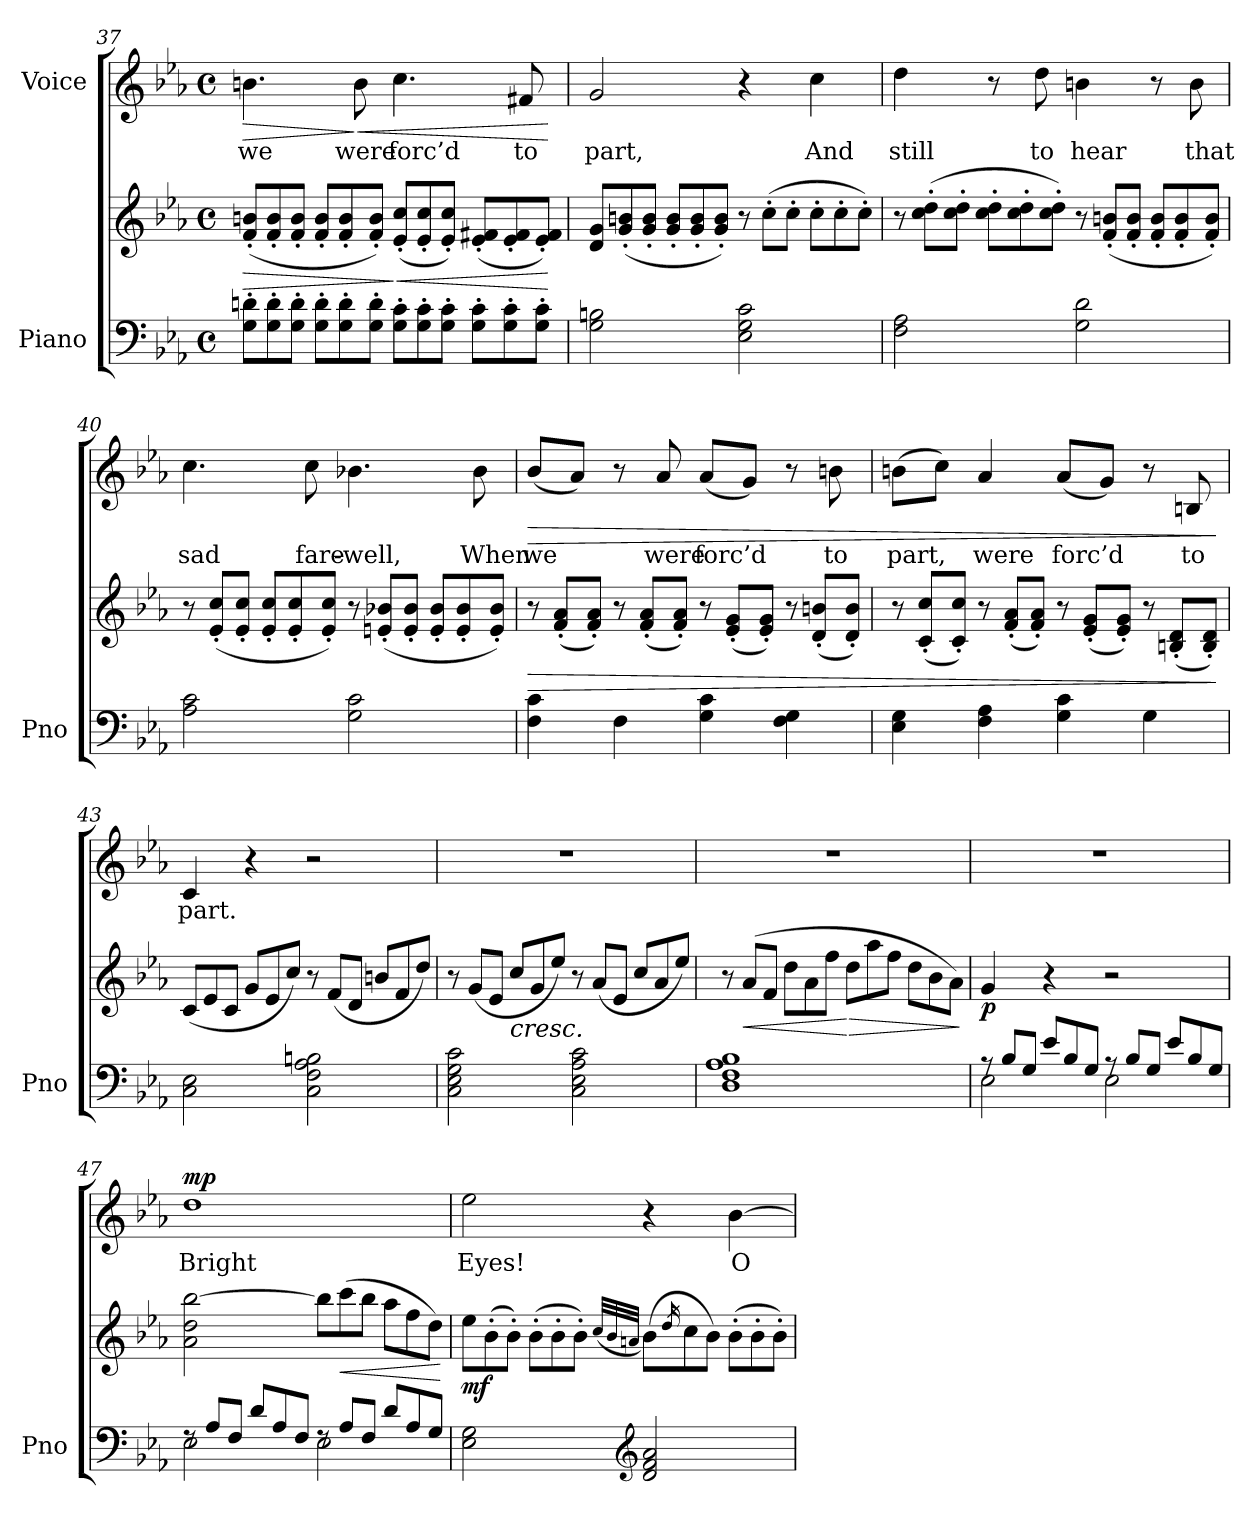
**kern	**kern	**dynam	**kern	**text	**dynam
*part2	*part2	*part2	*part1	*part1	*part1
*staff3	*staff2	*staff2/3	*staff1	*staff1	*staff1
*I"Piano	*	*	*I"Voice	*	*
*I'Pno	*	*	*	*	*
!!LO:PB:g=z
*clefF4	*clefG2	*	*clefG2	*	*
*k[b-e-a-]	*k[b-e-a-]	*	*k[b-e-a-]	*	*
*M4/4	*M4/4	*	*M4/4	*	*
*met(c)	*met(c)	*	*met(c)	*	*
*Xtuplet	*Xtuplet	*	*	*	*
=37	=37	=37	=37	=37	=37
!	!	!LO:HP:b	!	!LO:LY:b	!LO:HP:b
12G\' 12dn\'L	(<12f/' 12bn/'L	>	4.bn\	we	>
12G\' 12d\'	12f/' 12b/'	.	.	.	.
12G\' 12d\'J	12f/' 12b/'J	.	.	.	.
12G\' 12d\'L	12f/' 12b/'L	.	.	.	.
12G\' 12d\'	12f/' 12b/'	.	.	.	.
!	!	!	!	!LO:LY:b	!LO:HP:n=1:b
.	.	.	8b\	were	] <
12G\' 12d\'J	12f/' 12b/'J)	.	.	.	.
!	!	!LO:HP:n=1:b	!	!LO:LY:b	!
12G\' 12c\'L	(<12e-/' 12cc/'L	] <	4.cc\	forc’d	.
12G\' 12c\'	12e-/' 12cc/'	.	.	.	.
12G\' 12c\'J	12e-/' 12cc/'J)	.	.	.	.
12G\' 12c\'L	(<12e-/' 12f#X/'L	.	.	.	.
12G\' 12c\'	12e-/' 12f#/'	.	.	.	.
!	!	!	!	!LO:LY:b	!
.	.	.	8f#X/	to	.
12G\' 12c\'J	12e-/' 12f#/'J)	.	.	.	.
.	.	[	.	.	[
=38	=38	=38	=38	=38	=38
!	!	!	!	!LO:LY:b	!
2G\ 2Bn\	12d/ 12g/L	.	2g/	part,	.
.	(<12g/' 12bn/'	.	.	.	.
.	12g/' 12b/'J	.	.	.	.
.	12g/' 12b/'L	.	.	.	.
.	12g/' 12b/'	.	.	.	.
.	12g/' 12b/'J)	.	.	.	.
2E-\ 2G\ 2c\	12r	.	4r	.	.
.	(>12cc'\L	.	.	.	.
.	12cc'\J	.	.	.	.
!	!	!	!	!LO:LY:b	!
.	12cc'\L	.	4cc\	And	.
.	12cc'\	.	.	.	.
.	12cc'\J)	.	.	.	.
!!LO:LB:g=z
=39	=39	=39	=39	=39	=39
!	!	!	!	!LO:LY:b	!
2F\ 2A-\	12r	.	4dd\	still	.
.	(>12cc\' 12dd\'L	.	.	.	.
.	12cc\' 12dd\'J	.	.	.	.
.	12cc\' 12dd\'L	.	8r	.	.
.	12cc\' 12dd\'	.	.	.	.
!	!	!	!	!LO:LY:b	!
.	.	.	8dd\	to	.
.	12cc\' 12dd\'J)	.	.	.	.
!	!	!	!	!LO:LY:b	!
2G\ 2d\	12r	.	4bn\	hear	.
.	(<12f/' 12bn/'L	.	.	.	.
.	12f/' 12b/'J	.	.	.	.
.	12f/' 12b/'L	.	8r	.	.
.	12f/' 12b/'	.	.	.	.
!	!	!	!	!LO:LY:b	!
.	.	.	8b\	that	.
.	12f/' 12b/'J)	.	.	.	.
=40	=40	=40	=40	=40	=40
!	!	!	!	!LO:LY:b	!
2A-\ 2c\	12r	.	4.cc\	sad	.
.	(<12e-/' 12cc/'L	.	.	.	.
.	12e-/' 12cc/'J	.	.	.	.
.	12e-/' 12cc/'L	.	.	.	.
.	12e-/' 12cc/'	.	.	.	.
!	!	!	!	!LO:LY:b	!
.	.	.	8cc\	fare-	.
.	12e-/' 12cc/'J)	.	.	.	.
!	!	!	!	!LO:LY:b	!
2G\ 2c\	12r	.	4.b-X\	-well,	.
.	(<12en/' 12b-X/'L	.	.	.	.
.	12e/' 12b-/'J	.	.	.	.
.	12e/' 12b-/'L	.	.	.	.
.	12e/' 12b-/'	.	.	.	.
!	!	!	!	!LO:LY:b	!
.	.	.	8b-\	When	.
.	12e/' 12b-/'J)	.	.	.	.
!!LO:LB:g=z
=41	=41	=41	=41	=41	=41
!	!	!LO:HP:b	!	!LO:LY:b	!LO:HP:b
4F\ 4c\	12r	>	(<8b-/L	we	>
.	(<12f/' 12a-/'L	.	.	.	.
.	.	.	8a-/J)	.	.
.	12f/' 12a-/'J)	.	.	.	.
4F\	12r	.	8r	.	.
.	(<12f/' 12a-/'L	.	.	.	.
!	!	!	!	!LO:LY:b	!
.	.	.	8a-/	were	.
.	12f/' 12a-/'J)	.	.	.	.
!	!	!	!	!LO:LY:b	!
4G\ 4c\	12r	.	(<8a-/L	forc’d	.
.	(<12e-/' 12g/'L	.	.	.	.
.	.	.	8g/J)	.	.
.	12e-/' 12g/'J)	.	.	.	.
4F\ 4G\	12r	.	8r	.	.
.	(<12d/' 12bn/'L	.	.	.	.
!	!	!	!	!LO:LY:b	!
.	.	.	8bn\	to	.
.	12d/' 12b/'J)	.	.	.	.
=42	=42	=42	=42	=42	=42
!	!	!	!	!LO:LY:b	!
4E-\ 4G\	12r	.	(>8bni\L	part,	.
.	(<12c/' 12cc/'L	.	.	.	.
.	.	.	8cc\J)	.	.
.	12c/' 12cc/'J)	.	.	.	.
!	!	!	!	!LO:LY:b	!
4F\ 4A-\	12r	.	4a-/	were	.
.	(<12f/' 12a-/'L	.	.	.	.
.	12f/' 12a-/'J)	.	.	.	.
!	!	!	!	!LO:LY:b	!
4G\ 4c\	12r	.	(<8a-/L	forc’d	.
.	(<12e-/' 12g/'L	.	.	.	.
.	.	.	8g/J)	.	.
.	12e-/' 12g/'J)	.	.	.	.
4G\	12r	.	8r	.	.
.	(<12Bn/' 12d/'L	.	.	.	.
!	!	!	!	!LO:LY:b	!
.	.	.	8Bn/	to	.
.	12B/' 12d/'J)	.	.	.	.
.	.	]	.	.	]
=43	=43	=43	=43	=43	=43
!	!	!	!	!LO:LY:b	!
2C\ 2E-\	(<12c/L	.	4c/	part.	.
.	12e-/	.	.	.	.
.	12c/J	.	.	.	.
.	12g/L	.	4r	.	.
.	12e-/	.	.	.	.
.	12cc/J)	.	.	.	.
2C\ 2F\ 2A-\ 2Bn\	12r	.	2r	.	.
.	(<12f/L	.	.	.	.
.	12d/J	.	.	.	.
.	12bn/L	.	.	.	.
.	12f/	.	.	.	.
.	12dd/J)	.	.	.	.
!!LO:LB:g=z
=44	=44	=44	=44	=44	=44
2C\ 2E-\ 2G\ 2c\	12r	.	1r	.	.
.	(<12g/L	.	.	.	.
.	12e-/J	.	.	.	.
!	!LO:TX:b:i:t=cresc.	!	!	!	!
.	12cc/L	.	.	.	.
.	12g/	.	.	.	.
.	12ee-/J)	.	.	.	.
2C\ 2E-\ 2A-\ 2c\	12r	.	.	.	.
.	(<12a-/L	.	.	.	.
.	12e-/J	.	.	.	.
.	12cc/L	.	.	.	.
.	12a-/	.	.	.	.
.	12ee-/J)	.	.	.	.
=45	=45	=45	=45	=45	=45
1D 1F 1A- 1B-	12r	.	1r	.	.
!	!	!LO:HP:b	!	!	!
.	(>12a-/L	<	.	.	.
.	12f/J	.	.	.	.
.	12dd\L	.	.	.	.
.	12a-\	.	.	.	.
.	12ff\J	.	.	.	.
!	!	!LO:HP:n=1:b	!	!	!
.	12dd\L	[ >	.	.	.
.	12aa-\	.	.	.	.
.	12ff\J	.	.	.	.
.	12dd\L	.	.	.	.
.	12b-\	.	.	.	.
.	12a-\J)	.	.	.	.
.	.	]	.	.	.
=46	=46	=46	=46	=46	=46
*^	*	*	*	*	*
!	!	!	!LO:DY:b	!	!	!
12rA	2E-\	4g/	p	1r	.	.
12B-/L	.	.	.	.	.	.
12G/J	.	.	.	.	.	.
12e-/L	.	4r	.	.	.	.
12B-/	.	.	.	.	.	.
12G/J	.	.	.	.	.	.
12rA	2E-\	2r	.	.	.	.
12B-/L	.	.	.	.	.	.
12G/J	.	.	.	.	.	.
12e-/L	.	.	.	.	.	.
12B-/	.	.	.	.	.	.
12G/J	.	.	.	.	.	.
!!LO:PB:g=z
=47	=47	=47	=47	=47	=47	=47
!	!	!	!	!	!LO:LY:b	!LO:DY:a
12rF	2E-\	2a-\ 2dd\ [2bb-\	.	1dd	Bright	mp
12A-/L	.	.	.	.	.	.
12F/J	.	.	.	.	.	.
12d/L	.	.	.	.	.	.
12A-/	.	.	.	.	.	.
12F/J	.	.	.	.	.	.
12rF	2E-\	12bb-\L]	.	.	.	.
!	!	!	!LO:HP:b	!	!	!
12A-/L	.	(>12ccc\	<	.	.	.
12F/J	.	12bb-\J	.	.	.	.
12d/L	.	12aa-\L	.	.	.	.
12A-/	.	12ff\	.	.	.	.
12G/J	.	12dd\J)	.	.	.	.
*v	*v	*	*	*	*	*
.	.	[	.	.	.
=48	=48	=48	=48	=48	=48
!	!	!LO:DY:b	!	!LO:LY:b	!
2E-\ 2G\	12ee-\L	mf	2ee-\	Eyes!	.
.	(>12b-'\	.	.	.	.
.	12b-'\J)	.	.	.	.
.	(>12b-'\L	.	.	.	.
.	12b-'\	.	.	.	.
.	12b-'\J)	.	.	.	.
*clefG2	*	*	*	*	*
.	(<32qcc/LLL	.	.	.	.
.	32qb-/	.	.	.	.
.	32qan/JJJ	.	.	.	.
2d/ 2f/ 2a-/	(>12b-\L)	.	4r	.	.
.	16qdd/	.	.	.	.
.	12cc\	.	.	.	.
.	12b-\J)	.	.	.	.
!	!	!	!	!LO:LY:b	!
.	(>12b-'\L	.	[4b-\	O	.
.	12b-'\	.	.	.	.
.	12b-'\J)	.	.	.	.
=	=	=	=	=	=
*-	*-	*-	*-	*-	*-
